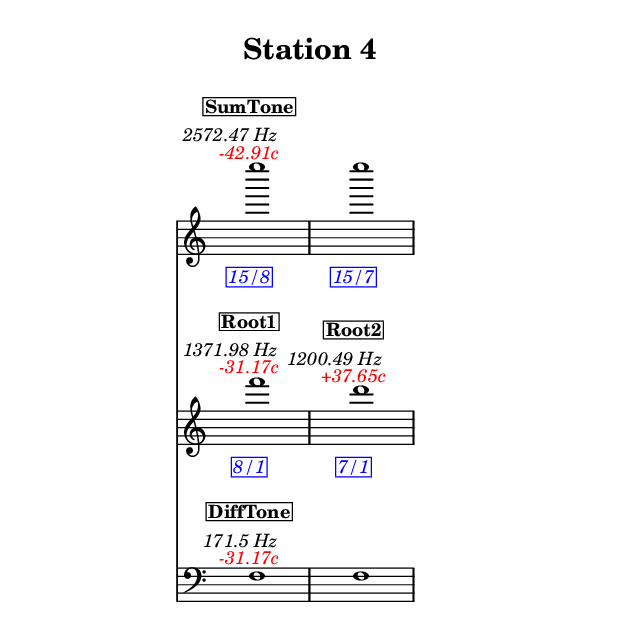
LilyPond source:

\version "2.20.0"
\language "english"

#(set-default-paper-size "a6" 'portrait)
#(set-global-staff-size 16)

\header {
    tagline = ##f
    title = \markup {
        \pad-around
            #3
            "Station 4"
        }
}

\layout {
    indent = #25
}

\paper {
    systems-per-page = 1
}

\score {
    \new Score
    <<
        \new Staff
        \with
        {
            \remove Time_signature_engraver
        }
        {
            \clef "treble"
            e''''1
            - \tweak color #red
            ^ \markup {
                \halign
                    #0
                    \italic
                        {
                            -42.91c
                        }
                }
            ^ \markup {
                \halign
                    #1
                    \italic
                        {
                            2572.47
                            Hz
                        }
                }
            ^ \markup {
                \pad-around
                    #1
                    \box
                        \vcenter
                            \halign
                                #0
                                \bold
                                    {
                                        SumTone
                                    }
                }
            - \tweak color #blue
            _ \markup {
                \pad-around
                    #1
                    \box
                        \halign
                            #0
                            \italic
                                {
                                    15/8
                                }
                }
            \override Score.NonMusicalPaperColumn.padding = #5
            \clef "treble"
            e''''1
            - \tweak color #blue
            _ \markup {
                \pad-around
                    #1
                    \box
                        \halign
                            #0
                            \italic
                                {
                                    15/7
                                }
                }
        }
        \new Staff
        \with
        {
            \remove Time_signature_engraver
        }
        {
            \clef "treble"
            f'''1
            - \tweak color #red
            ^ \markup {
                \halign
                    #0
                    \italic
                        {
                            -31.17c
                        }
                }
            ^ \markup {
                \halign
                    #1
                    \italic
                        {
                            1371.98
                            Hz
                        }
                }
            ^ \markup {
                \pad-around
                    #1
                    \box
                        \vcenter
                            \halign
                                #0
                                \bold
                                    {
                                        Root1
                                    }
                }
            - \tweak color #blue
            _ \markup {
                \pad-around
                    #1
                    \box
                        \halign
                            #0
                            \italic
                                {
                                    8/1
                                }
                }
            \clef "treble"
            d'''1
            - \tweak color #red
            ^ \markup {
                \halign
                    #0
                    \italic
                        {
                            +37.65c
                        }
                }
            ^ \markup {
                \halign
                    #1
                    \italic
                        {
                            1200.49
                            Hz
                        }
                }
            ^ \markup {
                \pad-around
                    #1
                    \box
                        \vcenter
                            \halign
                                #0
                                \bold
                                    {
                                        Root2
                                    }
                }
            - \tweak color #blue
            _ \markup {
                \pad-around
                    #1
                    \box
                        \halign
                            #0
                            \italic
                                {
                                    7/1
                                }
                }
        }
        \new Staff
        \with
        {
            \remove Time_signature_engraver
        }
        {
            \clef "bass"
            f1
            - \tweak color #red
            ^ \markup {
                \halign
                    #0
                    \italic
                        {
                            -31.17c
                        }
                }
            ^ \markup {
                \halign
                    #1
                    \italic
                        {
                            171.5
                            Hz
                        }
                }
            ^ \markup {
                \pad-around
                    #1
                    \box
                        \vcenter
                            \halign
                                #0
                                \bold
                                    {
                                        DiffTone
                                    }
                }
            \clef "bass"
            f1
        }
    >>
}